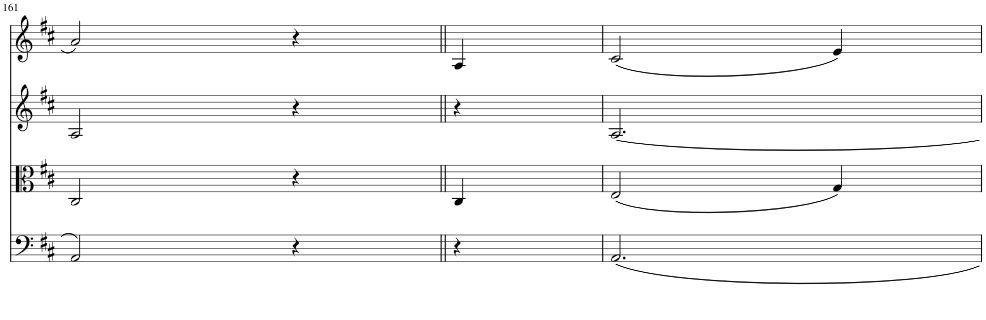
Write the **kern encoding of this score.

**kern	**kern	**kern	**kern
*part4	*part3	*part2	*part1
*staff4	*staff3	*staff2	*staff1
*I"Piano	*I"Piano	*I"Piano	*I"Piano
*I'Pno	*I'Pno	*I'Pno	*I'Pno
!!LO:PB:g=z
*clefF4	*clefC3	*clefG2	*clefG2
*k[f#c#]	*k[f#c#]	*k[f#c#]	*k[f#c#]
*M3/4	*M3/4	*M3/4	*M3/4
=161	=161	=161	=161
2AA/	2C#/	2A/	2a/
4r	4r	4r	4r
=162||	=162||	=162||	=162||
4r	4C#/	4r	4A/
=163	=163	=163	=163
2.AA/	(2E/	[2.A/	(2c#/
.	4G/)	.	4e/)
=	=	=	=
*-	*-	*-	*-
